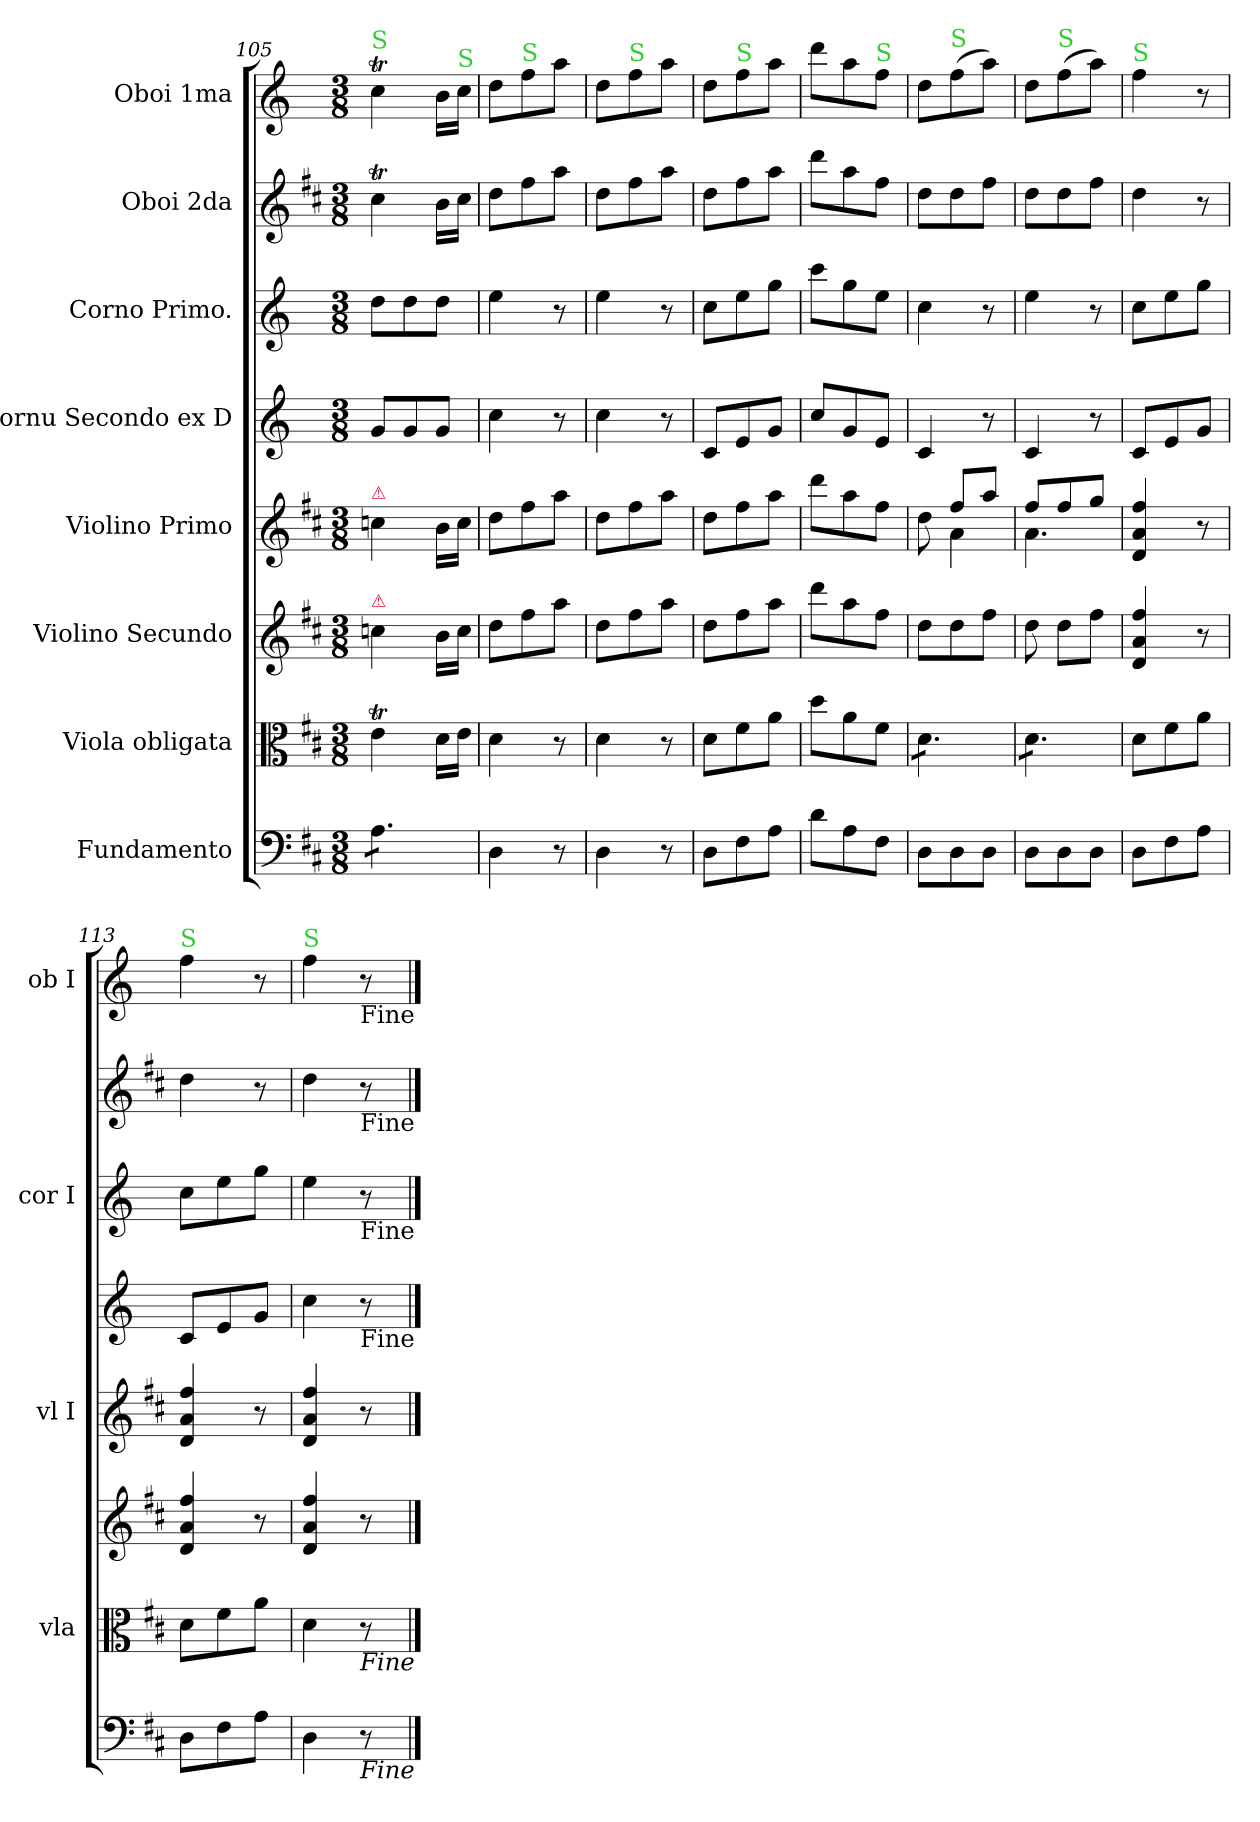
**kern	**kern	**kern	**kern	**kern	**kern	**kern	**kern
*part8	*part7	*part6	*part5	*part4	*part3	*part2	*part1
*staff8	*staff7	*staff6	*staff5	*staff4	*staff3	*staff2	*staff1
*I"Fundamento	*I"Viola obligata	*I"Violino Secundo	*I"Violino Primo	*I"Cornu Secondo ex D	*I"Corno Primo.	*I"Oboi 2da	*I"Oboi 1ma
*	*I'vla	*	*I'vl I	*	*I'cor I	*	*I'ob I
*clefF4	*clefC3	*clefG2	*clefG2	*clefG2	*clefG2	*clefG2	*clefG2
*	*	*	*	*ITrd6c10	*ITrd6c10	*	*
*k[f#c#]	*k[f#c#]	*k[f#c#]	*k[f#c#]	*k[f#c#]	*k[f#c#]	*k[f#c#]	*k[]
*M3/8	*M3/8	*M3/8	*M3/8	*M3/8	*M3/8	*M3/8	*M3/8
=105	=105	=105	=105	=105	=105	=105	=105
!	!	!	!	!	!	!	!LO:TX:a:color=limegreen:t=S
!	!	!	!LO:TX:a:color=crimson:t=⚠	!	!	!	!
!	!	!LO:TX:a:color=crimson:t=⚠	!	!	!	!	!
*tremolo	*	*	*	*	*	*	*
8A\L	4eT\	4ccn\	4ccn\	8A/L	8e\L	4cc#t\	4ccT\
8A\	.	.	.	8A/	8e\	.	.
8A\J	16d\LL	16b\LL	16b\LL	8A/J	8e\J	16b\LL	16b\LL
*Xtremolo	*	*	*	*	*	*	*
!	!	!	!	!	!	!	!LO:TX:a:color=limegreen:t=S
.	16e\JJ	16cc\JJ	16cc\JJ	.	.	16cc#\JJ	16cc\JJ
=106	=106	=106	=106	=106	=106	=106	=106
4D\	4d\	8dd\L	8dd\L	4d\	4f#\	8dd\L	8dd\L
!	!	!	!	!	!	!	!LO:TX:a:color=limegreen:t=S
.	.	8ff#\	8ff#\	.	.	8ff#\	8ff\
8r	8r	8aa\J	8aa\J	8r	8r	8aa\J	8aa\J
=107	=107	=107	=107	=107	=107	=107	=107
4D\	4d\	8dd\L	8dd\L	4d\	4f#\	8dd\L	8dd\L
!	!	!	!	!	!	!	!LO:TX:a:color=limegreen:t=S
.	.	8ff#\	8ff#\	.	.	8ff#\	8ff\
8r	8r	8aa\J	8aa\J	8r	8r	8aa\J	8aa\J
=108	=108	=108	=108	=108	=108	=108	=108
8D\L	8d\L	8dd\L	8dd\L	8D/L	8d\L	8dd\L	8dd\L
!	!	!	!	!	!	!	!LO:TX:a:color=limegreen:t=S
8F#\	8f#\	8ff#\	8ff#\	8F#/	8f#\	8ff#\	8ff\
8A\J	8a\J	8aa\J	8aa\J	8A/J	8a\J	8aa\J	8aa\J
=109	=109	=109	=109	=109	=109	=109	=109
8d\L	8dd\L	8ddd\L	8ddd\L	8d/L	8dd\L	8ddd\L	8ddd\L
8A\	8a\	8aa\	8aa\	8A/	8a\	8aa\	8aa\
!	!	!	!	!	!	!	!LO:TX:a:color=limegreen:t=S
8F#\J	8f#\J	8ff#\J	8ff#\J	8F#/J	8f#\J	8ff#\J	8ff\J
=110	=110	=110	=110	=110	=110	=110	=110
*	*	*	*^	*	*	*	*
*	*tremolo	*	*	*	*	*	*	*
8D\L	8d\L	8dd\L	8dd\	8ryy	4D/	4d\	8dd\L	8dd\L
!	!	!	!	!	!	!	!	!LO:TX:a:color=limegreen:t=S
8D\	8d\	8dd\	4a\	8ff#/L	.	.	8dd\	(8ff\
8D\J	8d\J	8ff#\J	.	8aa/J	8r	8r	8ff#\J	8aa\J)
=111	=111	=111	=111	=111	=111	=111	=111	=111
8D\L	8d\L	8dd\	4.a\	8ff#/L	4D/	4f#\	8dd\L	8dd\L
!	!	!	!	!	!	!	!	!LO:TX:a:color=limegreen:t=S
8D\	8d\	8dd\L	.	8ff#/	.	.	8dd\	(8ff\
8D\J	8d\J	8ff#\J	.	8gg/J	8r	8r	8ff#\J	8aa\J)
*	*Xtremolo	*	*	*	*	*	*	*
=112	=112	=112	=112	=112	=112	=112	=112	=112
!	!	!	!	!	!	!	!	!LO:TX:a:color=limegreen:t=S
*	*	*	*v	*v	*	*	*	*
8D\L	8d\L	4d/ 4a/ 4ff#/	4d/ 4a/ 4ff#/	8D/L	8d\L	4dd\	4ff\
8F#\	8f#\	.	.	8F#/	8f#\	.	.
8A\J	8a\J	8r	8r	8A/J	8a\J	8r	8r
=113	=113	=113	=113	=113	=113	=113	=113
!	!	!	!	!	!	!	!LO:TX:a:color=limegreen:t=S
8D\L	8d\L	4d/ 4a/ 4ff#/	4d/ 4a/ 4ff#/	8D/L	8d\L	4dd\	4ff\
8F#\	8f#\	.	.	8F#/	8f#\	.	.
8A\J	8a\J	8r	8r	8A/J	8a\J	8r	8r
=114	=114	=114	=114	=114	=114	=114	=114
!	!	!	!	!	!	!	!LO:TX:a:color=limegreen:t=S
4D\	4d\	4d/ 4a/ 4ff#/	4d/ 4a/ 4ff#/	4d\	4f#\	4dd\	4ff\
!	!	!	!	!	!	!	!LO:TX:b:t=Fine
!	!	!	!	!	!	!LO:TX:b:t=Fine	!
!	!	!	!	!	!LO:TX:b:t=Fine	!	!
!	!	!	!	!LO:TX:b:t=Fine	!	!	!
!	!LO:TX:b:i:t=Fine	!	!	!	!	!	!
!LO:TX:b:i:t=Fine	!	!	!	!	!	!	!
8r	8r	8r	8r	8r	8r	8r	8r
==	==	==	==	==	==	==	==
*-	*-	*-	*-	*-	*-	*-	*-
